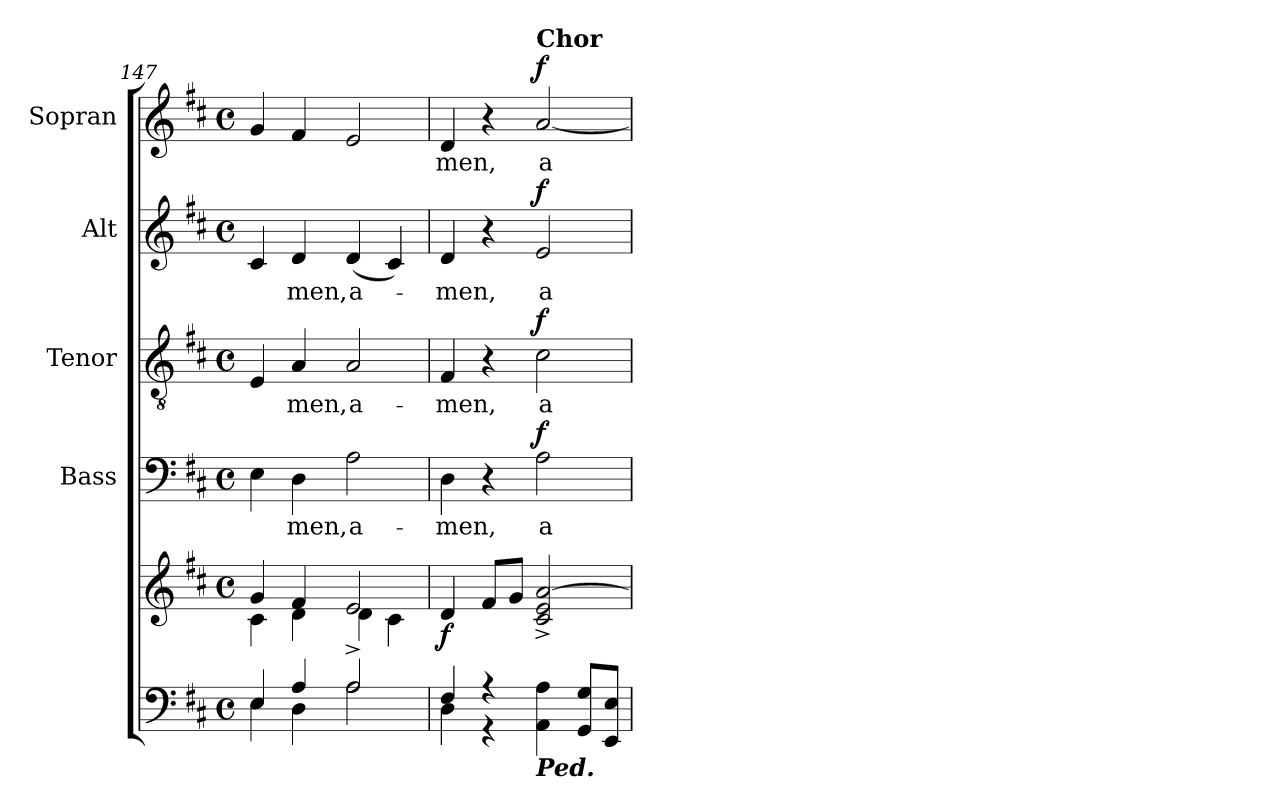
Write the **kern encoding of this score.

**kern	**kern	**dynam	**kern	**text	**dynam	**kern	**text	**dynam	**kern	**text	**dynam	**kern	**text	**dynam
*part5	*part5	*part5	*part4	*part4	*part4	*part3	*part3	*part3	*part2	*part2	*part2	*part1	*part1	*part1
*staff6	*staff5	*staff5/6	*staff4	*staff4	*staff4	*staff3	*staff3	*staff3	*staff2	*staff2	*staff2	*staff1	*staff1	*staff1
*	*	*	*I"Bass	*	*	*I"Tenor	*	*	*I"Alt	*	*	*I"Sopran	*	*
*	*	*	*I'B.	*	*	*I'T.	*	*	*I'A.	*	*	*I'S.	*	*
*clefF4	*clefG2	*	*clefF4	*	*	*clefGv2	*	*	*clefG2	*	*	*clefG2	*	*
*k[f#c#]	*k[f#c#]	*	*k[f#c#]	*	*	*k[f#c#]	*	*	*k[f#c#]	*	*	*k[f#c#]	*	*
*D:	*D:	*	*D:	*	*	*D:	*	*	*D:	*	*	*D:	*	*
*M4/4	*M4/4	*	*M4/4	*	*	*M4/4	*	*	*M4/4	*	*	*M4/4	*	*
*met(c)	*met(c)	*	*met(c)	*	*	*met(c)	*	*	*met(c)	*	*	*met(c)	*	*
=147	=147	=147	=147	=147	=147	=147	=147	=147	=147	=147	=147	=147	=147	=147
*^	*^	*	*	*	*	*	*	*	*	*	*	*	*	*
4E/	4E\	4g/	4c#\	.	4E\	.	.	4E/	.	.	4c#/	.	.	4g/	.	.
!	!	!	!	!	!	!LO:LY:b	!	!	!LO:LY:b	!	!	!LO:LY:b	!	!	!	!
4A/	4D\	4f#/	4d\	.	4D\	-men,	.	4A/	-men,	.	4d/	-men,	.	4f#/	.	.
!	!	!	!	!	!	!LO:LY:b	!	!	!LO:LY:b	!	!	!LO:LY:b	!	!	!	!
2A^</	2A\	2e/	4d\	.	2A\	a-	.	2A/	a-	.	(<4d/	a-	.	2e/	.	.
.	.	.	4c#\	.	.	.	.	.	.	.	4c#/)	.	.	.	.	.
!!LO:LB:g=z
=148	=148	=148	=148	=148	=148	=148	=148	=148	=148	=148	=148	=148	=148	=148	=148	=148
!	!	!	!	!LO:DY:b	!	!LO:LY:b	!	!	!LO:LY:b	!	!	!LO:LY:b	!	!	!LO:LY:b	!
*	*	*v	*v	*	*	*	*	*	*	*	*	*	*	*	*	*
4F#/	4D\	4d/	f	4D\	-men,	.	4F#/	-men,	.	4d/	-men,	.	4d/	-men,	.
4r	4r	8f#/L	.	4r	.	.	4r	.	.	4r	.	.	4r	.	.
.	.	8g/J	.	.	.	.	.	.	.	.	.	.	.	.	.
!	!	!	!	!	!	!	!	!	!	!	!	!	!LO:TX:a:B:t=Chor	!	!
!LO:TX:b:Bi:t=Ped.	!	!	!	!	!	!	!	!	!	!	!	!	!	!	!
!	!	!	!	!	!LO:LY:b	!LO:DY:a	!	!LO:LY:b	!LO:DY:a	!	!LO:LY:b	!LO:DY:a	!	!LO:LY:b	!LO:DY:a
4AA\ 4A\	2ryy	2c#/^> 2e/^> [>2a/^>	.	2A\	a-	f	2c#\	a-	f	2e/	a-	f	[2a/	a-	f
8GG/ 8G/L	.	.	.	.	.	.	.	.	.	.	.	.	.	.	.
8EE/ 8E/J	.	.	.	.	.	.	.	.	.	.	.	.	.	.	.
*v	*v	*	*	*	*	*	*	*	*	*	*	*	*	*	*
=	=	=	=	=	=	=	=	=	=	=	=	=	=	=
*-	*-	*-	*-	*-	*-	*-	*-	*-	*-	*-	*-	*-	*-	*-
